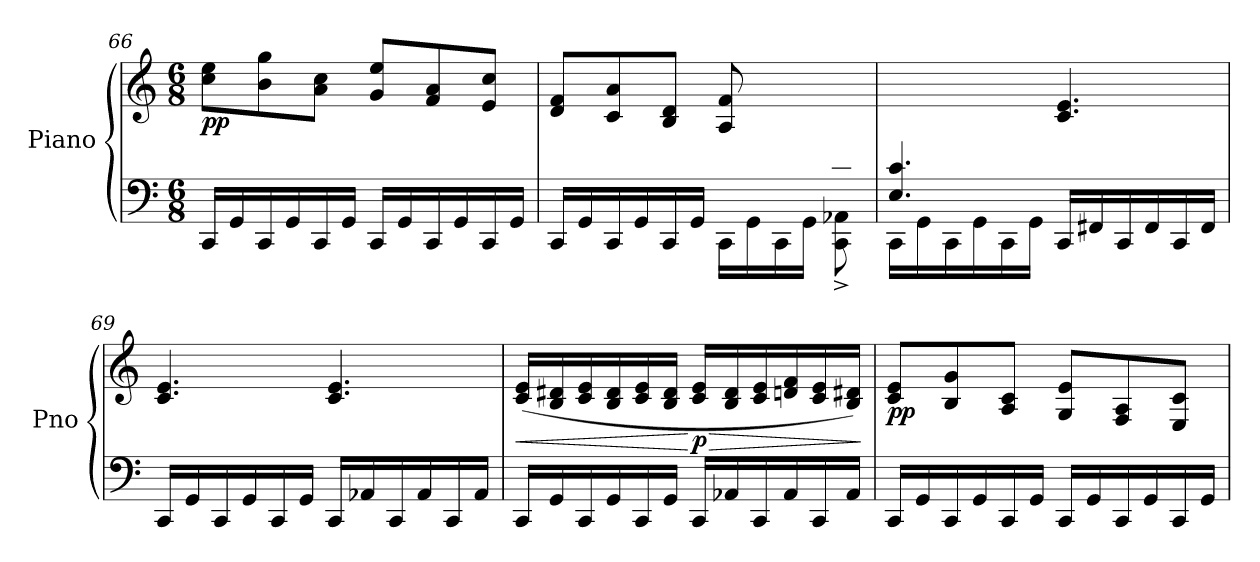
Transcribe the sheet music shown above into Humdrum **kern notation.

**kern	**kern	**dynam
*part1	*part1	*part1
*staff2	*staff1	*staff1/2
*I"Piano	*	*
*I'Pno	*	*
!!LO:LB:g=z
*clefF4	*clefG2	*
*k[]	*k[]	*
*M6/8	*M6/8	*
=66	=66	=66
!	!	!LO:DY:b
16CC/LL	(8cc\ 8ee\L	pp
16GG/	.	.
16CC/	8b\ 8gg\	.
16GG/	.	.
16CC/	8a\ 8cc\J	.
16GG/JJ	.	.
16CC/LL	8g/ 8ee/L	.
16GG/	.	.
16CC/	8f/ 8a/	.
16GG/	.	.
16CC/	8e/ 8cc/J	.
16GG/JJ	.	.
=67	=67	=67
*^	*	*
2ryy	16CC/LL	8d/ 8f/L	.
.	16GG/	.	.
.	16CC/	8c/ 8a/	.
.	16GG/	.	.
.	16CC/	8B/ 8d/J	.
.	16GG/JJ	.	.
.	16CC\LL	8A/ 8f/L	.
.	16GG\	.	.
8G/ 8B/	16CC\	4ryy	.
.	16GG\JJ	.	.
8F/ 8d/J	8CC\^ 8AA-X\^	.	.
=68	=68	=68	=68
4.E/ 4.c/)	16CC\LL	4.ryy	.
.	16GG\	.	.
.	16CC\	.	.
.	16GG\	.	.
.	16CC\	.	.
.	16GG\JJ	.	.
4.ryy	16CC/LL	4.c/ 4.e/	.
.	16FF#X/	.	.
.	16CC/	.	.
.	16FF#/	.	.
.	16CC/	.	.
.	16FF#/JJ	.	.
*v	*v	*	*
=69	=69	=69
16CC/LL	4.c/ 4.e/	.
16GG/	.	.
16CC/	.	.
16GG/	.	.
16CC/	.	.
16GG/JJ	.	.
16CC/LL	4.c/ 4.e/	.
16AA-X/	.	.
16CC/	.	.
16AA-/	.	.
16CC/	.	.
16AA-/JJ	.	.
!!LO:LB:g=z
=70	=70	=70
!	!	!LO:HP:b
16CC/LL	(16c/ 16e/LL	<
16GG/	16B/ 16d#X/	.
16CC/	16c/ 16e/	.
16GG/	16B/ 16d#/	.
16CC/	16c/ 16e/	.
16GG/JJ	16B/ 16d#/JJ	.
!	!	!LO:HP:n=1:b
!	!	!LO:DY:n=1:b
16CC/LL	16c/ 16e/LL	[ > p
16AA-X/	16B/ 16d#/	.
16CC/	16c/ 16e/	.
16AA-/	16dn/ 16f/	.
16CC/	16c/ 16e/	.
16AA-/JJ	16B/ 16d#X/JJ)	.
.	.	]
=71	=71	=71
!	!	!LO:DY:b
16CC/LL	8c/ 8e/L	pp
16GG/	.	.
16CC/	8B/ 8g/	.
16GG/	.	.
16CC/	8A/ 8c/J	.
16GG/JJ	.	.
16CC/LL	8G/ 8e/L	.
16GG/	.	.
16CC/	8F/ 8A/	.
16GG/	.	.
16CC/	8E/ 8c/J	.
16GG/JJ	.	.
=	=	=
*-	*-	*-
